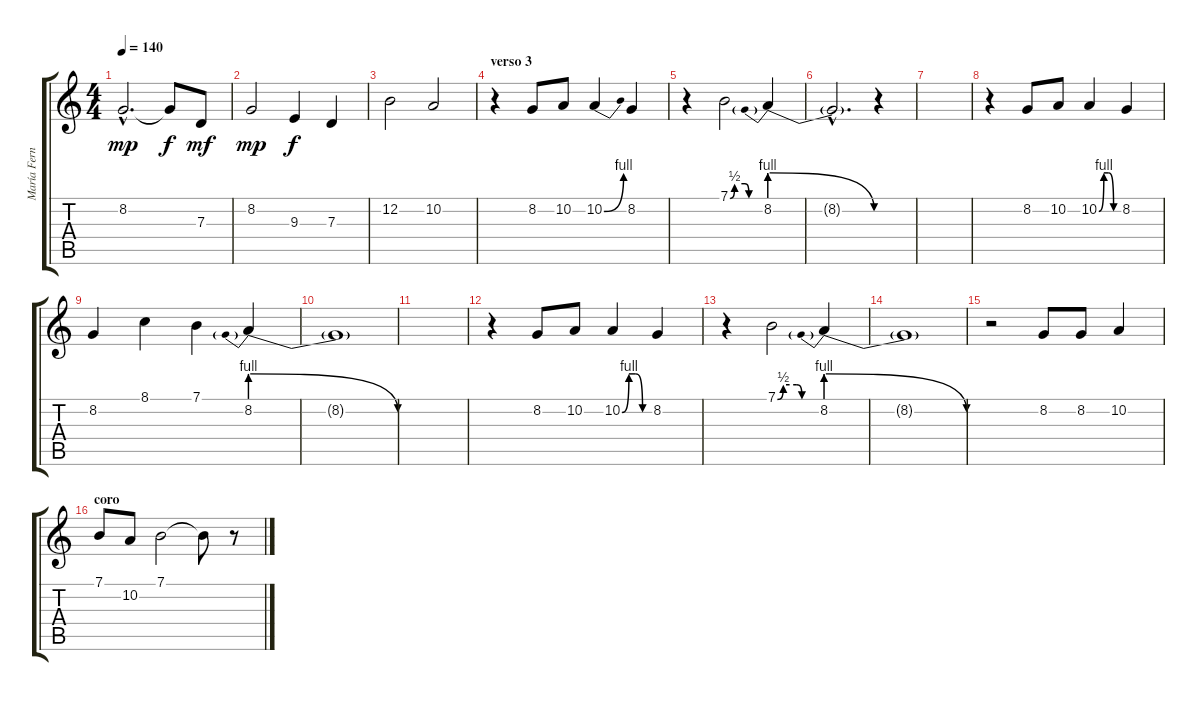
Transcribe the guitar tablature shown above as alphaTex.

\track ("María Fernanda (voz)" "María Fern") {instrument lead3calliope}
\staff {score tabs}
\tuning (E4 B3 G3 D3 A2 E2) {hide}
\ts (4 4)
\tempo 140
\clef g2
\ks c
8.2{hac}.2{d dy mp} 8.2{t}.8{dy f} 7.3.8{dy mf} |
8.2.2{dy mp} 9.3.4{dy f} 7.3.4 |
12.2.2 10.2.2 |
\section ("" "verso 3")
r.4{volume 14 balance 8 instrument lead3calliope} 8.2.8 10.2.8 10.2{be (bend 0 0 60 4)}.4 8.2.4 |
r.4 7.1{be (custom 0 0 9 2 30 2 38 0 45 0 60 0)}.2 8.2{be (prebendrelease 0 4 60 0)}.4 |
8.2{hac t}.2{d} r.4 |
|
r.4 8.2.8 10.2.8 10.2{be (custom 0 0 15 4 30 4 45 0 60 0)}.4 8.2.4 |
8.2.4 8.1.4 7.1.4 8.2{be (prebendrelease 0 4 60 0)}.4 |
8.2{t}.1 |
|
r.4 8.2.8 10.2.8 10.2{be (custom 0 0 15 4 30 4 45 0 60 0)}.4 8.2.4 |
r.4 7.1{be (custom 0 0 9 2 30 2 38 0 45 0 60 0)}.2 8.2{be (prebendrelease 0 4 60 0)}.4 |
8.2{t}.1 |
r.2{volume 11 balance 0} 8.2.8 8.2.8 10.2.4 |
\section ("" "coro")
7.1.8 10.2.8 7.1.2 7.1{t}.8 r.8
